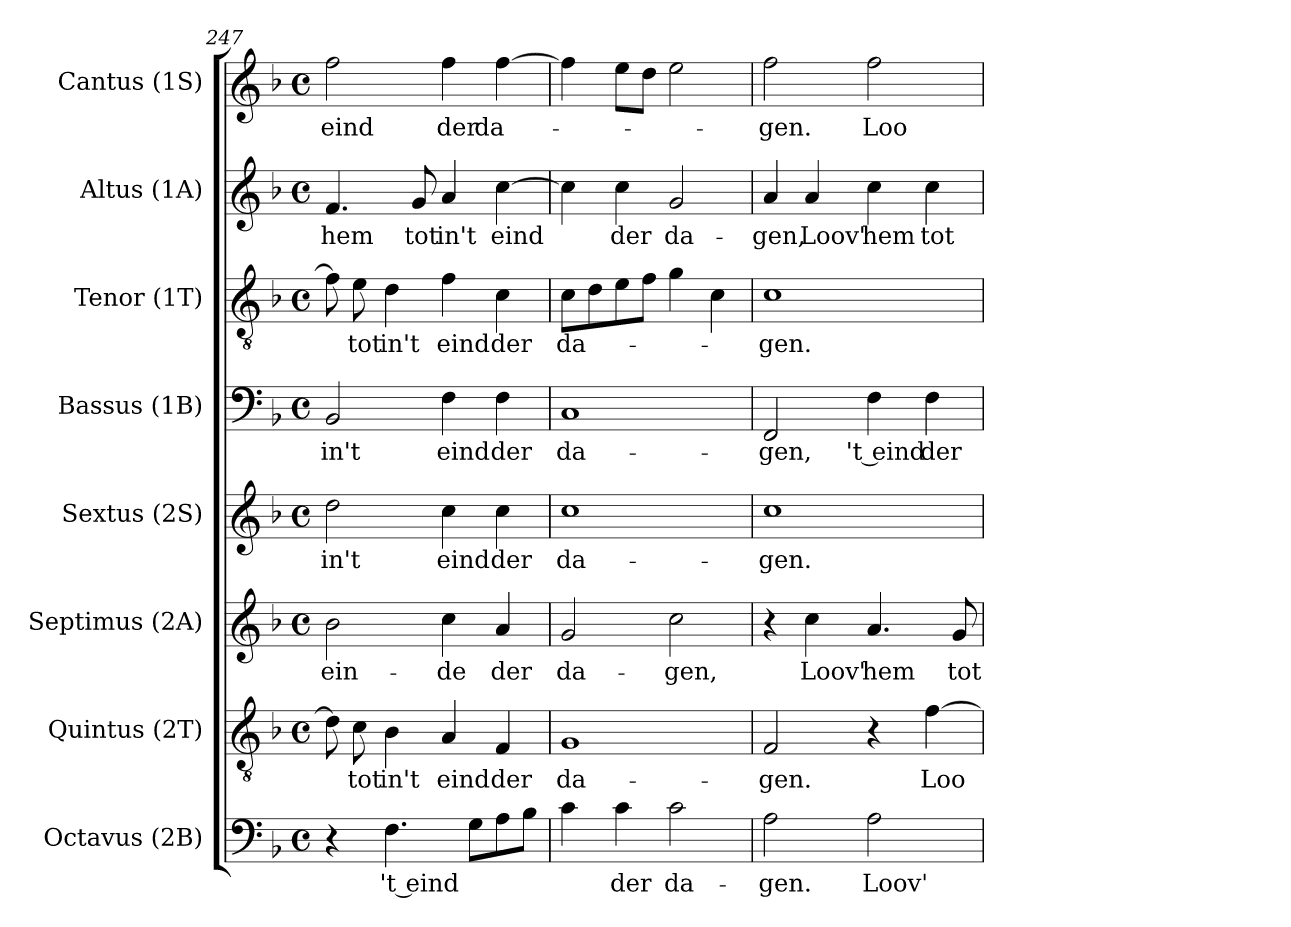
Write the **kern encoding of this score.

**kern	**text	**kern	**text	**kern	**text	**kern	**text	**kern	**text	**kern	**text	**kern	**text	**kern	**text
*part8	*part8	*part7	*part7	*part6	*part6	*part5	*part5	*part4	*part4	*part3	*part3	*part2	*part2	*part1	*part1
*staff8	*staff8	*staff7	*staff7	*staff6	*staff6	*staff5	*staff5	*staff4	*staff4	*staff3	*staff3	*staff2	*staff2	*staff1	*staff1
*I"Octavus (2B)	*	*I"Quintus (2T)	*	*I"Septimus (2A)	*	*I"Sextus (2S)	*	*I"Bassus (1B)	*	*I"Tenor (1T)	*	*I"Altus (1A)	*	*I"Cantus (1S)	*
*I'Octavus	*	*I'Quintus	*	*I'Septimus	*	*I'Sextus	*	*I'Bassus	*	*I'Tenor	*	*I'Altus	*	*I'Cantus	*
!!LO:PB:g=z
*clefF4	*	*clefGv2	*	*clefG2	*	*clefG2	*	*clefF4	*	*clefGv2	*	*clefG2	*	*clefG2	*
*k[b-]	*	*k[b-]	*	*k[b-]	*	*k[b-]	*	*k[b-]	*	*k[b-]	*	*k[b-]	*	*k[b-]	*
*F:	*	*F:	*	*F:	*	*F:	*	*F:	*	*F:	*	*F:	*	*F:	*
*M4/4	*	*M4/4	*	*M4/4	*	*M4/4	*	*M4/4	*	*M4/4	*	*M4/4	*	*M4/4	*
*met(c)	*	*met(c)	*	*met(c)	*	*met(c)	*	*met(c)	*	*met(c)	*	*met(c)	*	*met(c)	*
=247	=247	=247	=247	=247	=247	=247	=247	=247	=247	=247	=247	=247	=247	=247	=247
!	!	!	!	!	!LO:LY:b:color=#000000	!	!	!	!	!	!	!	!	!	!
!	!	!	!	!	!	!	!LO:LY:b:color=#000000	!	!	!	!	!	!	!	!
!	!	!	!	!	!	!	!	!	!LO:LY:b:color=#000000	!	!	!	!	!	!
!	!	!	!	!	!	!	!	!	!	!	!	!	!LO:LY:b:color=#000000	!	!
!	!	!	!	!	!	!	!	!	!	!	!	!	!	!	!LO:LY:b:color=#000000
4r	.	8di\]	.	2b-i\	ein-	2ddi\	in't	2BB-i/	in't	8fi\]	.	4.fi/	hem	2ffi\	eind
!	!	!	!LO:LY:b:color=#000000	!	!	!	!	!	!	!	!	!	!	!	!
!	!	!	!	!	!	!	!	!	!	!	!LO:LY:b:color=#000000	!	!	!	!
.	.	8ci\	tot	.	.	.	.	.	.	8ei\	-tot	.	.	.	.
!	!LO:LY:b:color=#000000	!	!	!	!	!	!	!	!	!	!	!	!	!	!
!	!	!	!LO:LY:b:color=#000000	!	!	!	!	!	!	!	!	!	!	!	!
!	!	!	!	!	!	!	!	!	!	!	!LO:LY:b:color=#000000	!	!	!	!
4.Fi\	't eind	4B-i\	in't	.	.	.	.	.	.	4di\	in't	.	.	.	.
!	!	!	!	!	!	!	!	!	!	!	!	!	!LO:LY:b:color=#000000	!	!
.	.	.	.	.	.	.	.	.	.	.	.	8gi/	tot	.	.
!	!	!	!LO:LY:b:color=#000000	!	!	!	!	!	!	!	!	!	!	!	!
!	!	!	!	!	!LO:LY:b:color=#000000	!	!	!	!	!	!	!	!	!	!
!	!	!	!	!	!	!	!LO:LY:b:color=#000000	!	!	!	!	!	!	!	!
!	!	!	!	!	!	!	!	!	!LO:LY:b:color=#000000	!	!	!	!	!	!
!	!	!	!	!	!	!	!	!	!	!	!LO:LY:b:color=#000000	!	!	!	!
!	!	!	!	!	!	!	!	!	!	!	!	!	!LO:LY:b:color=#000000	!	!
!	!	!	!	!	!	!	!	!	!	!	!	!	!	!	!LO:LY:b:color=#000000
.	.	4Ai/	eind	4cci\	-de	4cci\	eind	4Fi\	eind	4fi\	eind	4ai/	in't	4ffi\	der
8Gi\L	.	.	.	.	.	.	.	.	.	.	.	.	.	.	.
!	!	!	!LO:LY:b:color=#000000	!	!	!	!	!	!	!	!	!	!	!	!
!	!	!	!	!	!LO:LY:b:color=#000000	!	!	!	!	!	!	!	!	!	!
!	!	!	!	!	!	!	!LO:LY:b:color=#000000	!	!	!	!	!	!	!	!
!	!	!	!	!	!	!	!	!	!LO:LY:b:color=#000000	!	!	!	!	!	!
!	!	!	!	!	!	!	!	!	!	!	!LO:LY:b:color=#000000	!	!	!	!
!	!	!	!	!	!	!	!	!	!	!	!	!	!LO:LY:b:color=#000000	!	!
!	!	!	!	!	!	!	!	!	!	!	!	!	!	!	!LO:LY:b:color=#000000
8Ai\	.	4Fi/	der	4ai/	der	4cci\	der	4Fi\	der	4ci\	der	[>4cci\	eind	[>4ffi\	da-
8B-i\J	.	.	.	.	.	.	.	.	.	.	.	.	.	.	.
=248	=248	=248	=248	=248	=248	=248	=248	=248	=248	=248	=248	=248	=248	=248	=248
!	!	!	!LO:LY:b:color=#000000	!	!	!	!	!	!	!	!	!	!	!	!
!	!	!	!	!	!LO:LY:b:color=#000000	!	!	!	!	!	!	!	!	!	!
!	!	!	!	!	!	!	!LO:LY:b:color=#000000	!	!	!	!	!	!	!	!
!	!	!	!	!	!	!	!	!	!LO:LY:b:color=#000000	!	!	!	!	!	!
!	!	!	!	!	!	!	!	!	!	!	!LO:LY:b:color=#000000	!	!	!	!
4ci\	.	1Gi	da-	2gi/	da-	1cci	da-	1Ci	da-	8ci\L	da-	4cci\]	.	4ffi\]	.
.	.	.	.	.	.	.	.	.	.	8di\	.	.	.	.	.
!	!LO:LY:b:color=#000000	!	!	!	!	!	!	!	!	!	!	!	!	!	!
!	!	!	!	!	!	!	!	!	!	!	!	!	!LO:LY:b:color=#000000	!	!
4ci\	der	.	.	.	.	.	.	.	.	8ei\	.	4cci\	der	8eei\L	.
.	.	.	.	.	.	.	.	.	.	8fi\J	.	.	.	8ddi\J	.
!	!LO:LY:b:color=#000000	!	!	!	!	!	!	!	!	!	!	!	!	!	!
!	!	!	!	!	!LO:LY:b:color=#000000	!	!	!	!	!	!	!	!	!	!
!	!	!	!	!	!	!	!	!	!	!	!	!	!LO:LY:b:color=#000000	!	!
2ci\	da-	.	.	2cci\	-gen,	.	.	.	.	4gi\	.	2gi/	da-	2eei\	.
.	.	.	.	.	.	.	.	.	.	4ci\	.	.	.	.	.
=249	=249	=249	=249	=249	=249	=249	=249	=249	=249	=249	=249	=249	=249	=249	=249
!	!LO:LY:b:color=#000000	!	!	!	!	!	!	!	!	!	!	!	!	!	!
!	!	!	!LO:LY:b:color=#000000	!	!	!	!	!	!	!	!	!	!	!	!
!	!	!	!	!	!	!	!LO:LY:b:color=#000000	!	!	!	!	!	!	!	!
!	!	!	!	!	!	!	!	!	!LO:LY:b:color=#000000	!	!	!	!	!	!
!	!	!	!	!	!	!	!	!	!	!	!LO:LY:b:color=#000000	!	!	!	!
!	!	!	!	!	!	!	!	!	!	!	!	!	!LO:LY:b:color=#000000	!	!
!	!	!	!	!	!	!	!	!	!	!	!	!	!	!	!LO:LY:b:color=#000000
2Ai\	-gen.	2Fi/	-gen.	4r	.	1cci	-gen.	2FFi/	-gen,	1ci	-gen.	4ai/	-gen,	2ffi\	-gen.
!	!	!	!	!	!LO:LY:b:color=#000000	!	!	!	!	!	!	!	!	!	!
!	!	!	!	!	!	!	!	!	!	!	!	!	!LO:LY:b:color=#000000	!	!
.	.	.	.	4cci\	Loov'	.	.	.	.	.	.	4ai/	Loov'	.	.
!	!LO:LY:b:color=#000000	!	!	!	!	!	!	!	!	!	!	!	!	!	!
!	!	!	!	!	!LO:LY:b:color=#000000	!	!	!	!	!	!	!	!	!	!
!	!	!	!	!	!	!	!	!	!LO:LY:b:color=#000000	!	!	!	!	!	!
!	!	!	!	!	!	!	!	!	!	!	!	!	!LO:LY:b:color=#000000	!	!
!	!	!	!	!	!	!	!	!	!	!	!	!	!	!	!LO:LY:b:color=#000000
2Ai\	Loov'	4r	.	4.ai/	hem	.	.	4Fi\	't eind	.	.	4cci\	hem	2ffi\	Loo-
!	!	!	!LO:LY:b:color=#000000	!	!	!	!	!	!	!	!	!	!	!	!
!	!	!	!	!	!	!	!	!	!LO:LY:b:color=#000000	!	!	!	!	!	!
!	!	!	!	!	!	!	!	!	!	!	!	!	!LO:LY:b:color=#000000	!	!
.	.	[>4fi\	Loo-	.	.	.	.	4Fi\	der	.	.	4cci\	tot	.	.
!	!	!	!	!	!LO:LY:b:color=#000000	!	!	!	!	!	!	!	!	!	!
.	.	.	.	8gi/	tot	.	.	.	.	.	.	.	.	.	.
=	=	=	=	=	=	=	=	=	=	=	=	=	=	=	=
*-	*-	*-	*-	*-	*-	*-	*-	*-	*-	*-	*-	*-	*-	*-	*-
